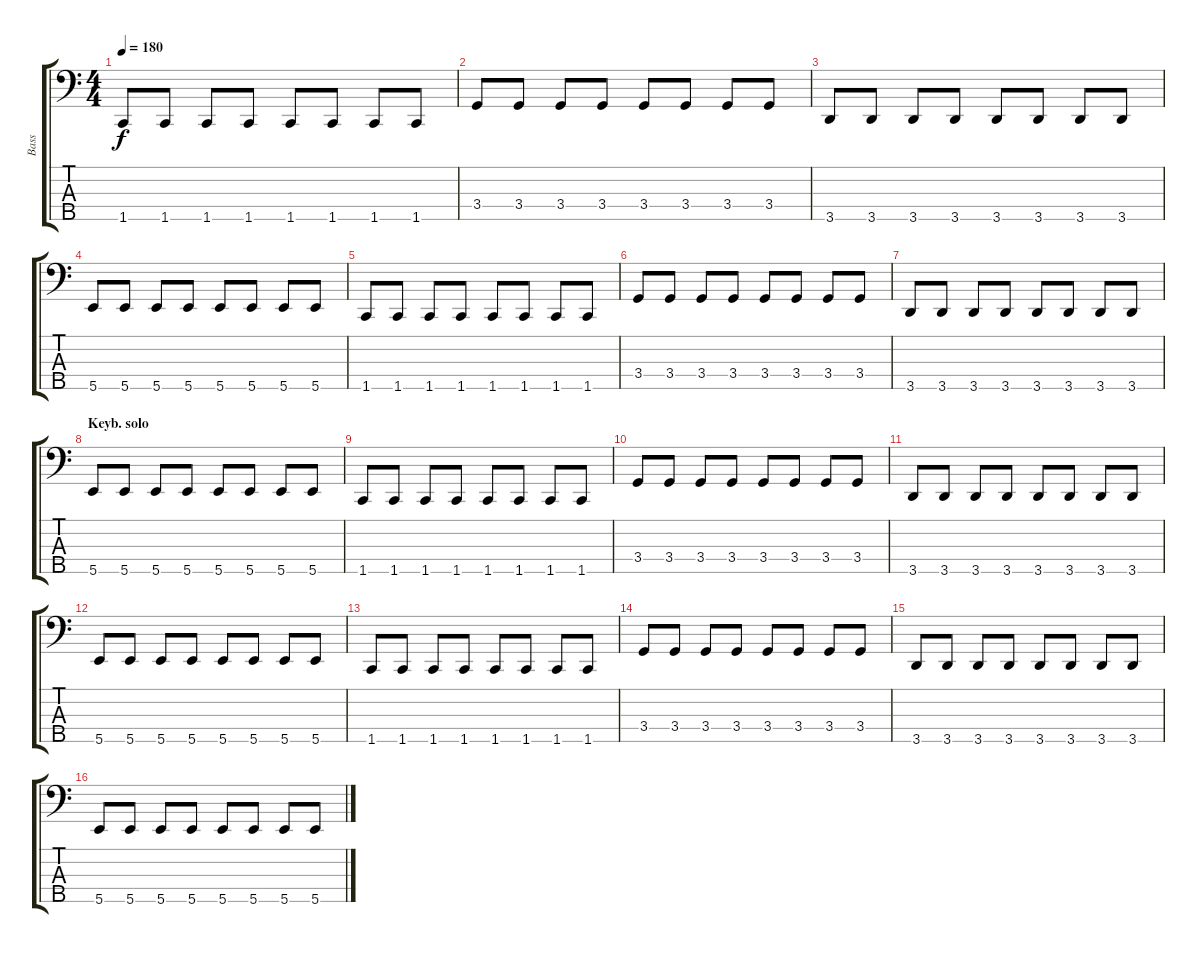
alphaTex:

\track ("Bass" "Bass") {instrument electricbassfinger}
\staff {score tabs}
\tuning (G2 D2 A1 E1 B0) {hide}
\ts (4 4)
\tempo 180
\clef f4
\ks c
1.5.8{dy f} 1.5.8 1.5.8 1.5.8 1.5.8 1.5.8 1.5.8 1.5.8 |
3.4.8 3.4.8 3.4.8 3.4.8 3.4.8 3.4.8 3.4.8 3.4.8 |
3.5.8 3.5.8 3.5.8 3.5.8 3.5.8 3.5.8 3.5.8 3.5.8 |
5.5.8 5.5.8 5.5.8 5.5.8 5.5.8 5.5.8 5.5.8 5.5.8 |
1.5.8 1.5.8 1.5.8 1.5.8 1.5.8 1.5.8 1.5.8 1.5.8 |
3.4.8 3.4.8 3.4.8 3.4.8 3.4.8 3.4.8 3.4.8 3.4.8 |
3.5.8 3.5.8 3.5.8 3.5.8 3.5.8 3.5.8 3.5.8 3.5.8 |
\section ("" "Keyb. solo")
5.5.8 5.5.8 5.5.8 5.5.8 5.5.8 5.5.8 5.5.8 5.5.8 |
1.5.8 1.5.8 1.5.8 1.5.8 1.5.8 1.5.8 1.5.8 1.5.8 |
3.4.8 3.4.8 3.4.8 3.4.8 3.4.8 3.4.8 3.4.8 3.4.8 |
3.5.8 3.5.8 3.5.8 3.5.8 3.5.8 3.5.8 3.5.8 3.5.8 |
5.5.8 5.5.8 5.5.8 5.5.8 5.5.8 5.5.8 5.5.8 5.5.8 |
1.5.8 1.5.8 1.5.8 1.5.8 1.5.8 1.5.8 1.5.8 1.5.8 |
3.4.8 3.4.8 3.4.8 3.4.8 3.4.8 3.4.8 3.4.8 3.4.8 |
3.5.8 3.5.8 3.5.8 3.5.8 3.5.8 3.5.8 3.5.8 3.5.8 |
5.5.8 5.5.8 5.5.8 5.5.8 5.5.8 5.5.8 5.5.8 5.5.8
